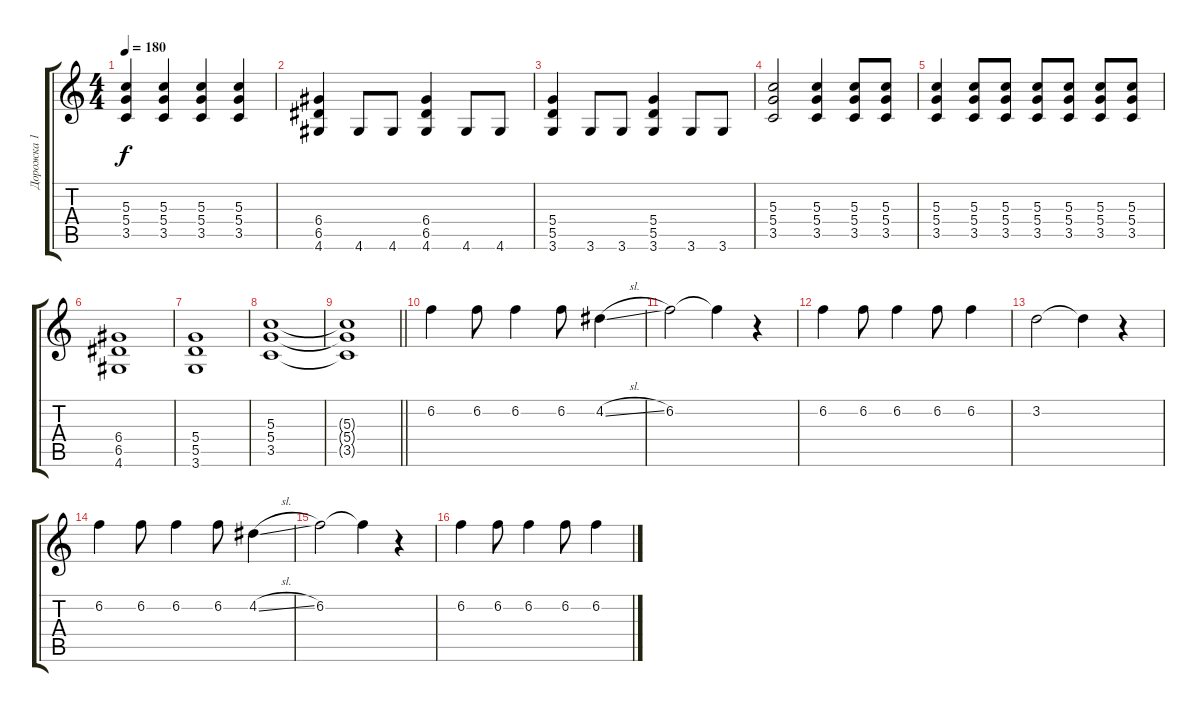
\track ("Дорожка 1" "Дорожка 1") {instrument acousticguitarsteel}
\staff {score tabs}
\tuning (E4 B3 G3 D3 A2 E2) {hide}
\ts (4 4)
\tempo 180
\clef g2
\ks c
(5.3 5.4 3.5).4{dy f} (5.3 5.4 3.5).4 (5.3 5.4 3.5).4 (5.3 5.4 3.5).4 |
(6.4 6.5 4.6).4 4.6.8 4.6.8 (6.4 6.5 4.6).4 4.6.8 4.6.8 |
(5.4 5.5 3.6).4 3.6.8 3.6.8 (5.4 5.5 3.6).4 3.6.8 3.6.8 |
(5.3 5.4 3.5).2 (5.3 5.4 3.5).4 (5.3 5.4 3.5).8 (5.3 5.4 3.5).8 |
(5.3 5.4 3.5).4 (5.3 5.4 3.5).8 (5.3 5.4 3.5).8 (5.3 5.4 3.5).8 (5.3 5.4 3.5).8 (5.3 5.4 3.5).8 (5.3 5.4 3.5).8 |
(6.4 6.5 4.6).1 |
(5.4 5.5 3.6).1 |
(5.3 5.4 3.5).1 |
\barLineRight lightlight
(5.3{t} 5.4{t} 3.5{t}).1 |
\section ("" "")
6.2.4{volume 4 instrument acousticguitarsteel} 6.2.8 6.2.4 6.2.8 4.2{sl}.4 |
6.2.2 6.2{t}.4 r.4 |
6.2.4 6.2.8 6.2.4 6.2.8 6.2.4 |
3.2.2 3.2{t}.4 r.4 |
6.2.4 6.2.8 6.2.4 6.2.8 4.2{sl}.4 |
6.2.2 6.2{t}.4 r.4 |
6.2.4 6.2.8 6.2.4 6.2.8 6.2.4
